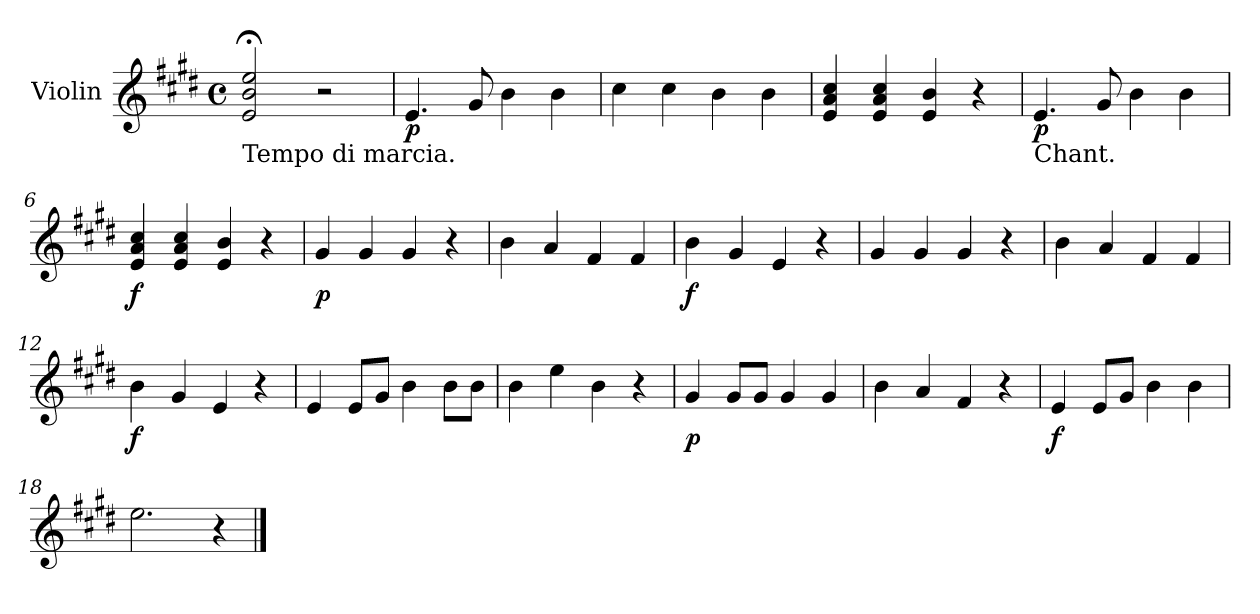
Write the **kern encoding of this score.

**kern	**dynam
*part1	*part1
*staff1	*staff1
*I"Violin	*
*I'Vln.	*
*clefG2	*
*k[f#c#g#d#]	*
*M4/4	*
*met(c)	*
=1	=1
!LO:TX:b:t=Tempo di marcia.	!
2e;</ 2b;</ 2ee;</	.
2r	.
=2	=2
!	!LO:DY:b
4.e/	p
8g#/	.
4b\	.
4b\	.
=3	=3
4cc#\	.
4cc#\	.
4b\	.
4b\	.
=4	=4
4e/ 4a/ 4cc#/	.
4e/ 4a/ 4cc#/	.
4e/ 4b/	.
4r	.
=5	=5
!LO:TX:b:t=Chant.	!
!	!LO:DY:b
4.e/	p
8g#/	.
4b\	.
4b\	.
=6	=6
!	!LO:DY:b
4e/ 4a/ 4cc#/	f
4e/ 4a/ 4cc#/	.
4e/ 4b/	.
4r	.
!!LO:LB:g=z
=7	=7
!	!LO:DY:b
4g#/	p
4g#/	.
4g#/	.
4r	.
=8	=8
4b\	.
4a/	.
4f#/	.
4f#/	.
=9	=9
!	!LO:DY:b
4b\	f
4g#/	.
4e/	.
4r	.
=10	=10
4g#/	.
4g#/	.
4g#/	.
4r	.
=11	=11
4b\	.
4a/	.
4f#/	.
4f#/	.
=12	=12
!	!LO:DY:b
4b\	f
4g#/	.
4e/	.
4r	.
!!LO:LB:g=z
=13	=13
4e/	.
8e/L	.
8g#/J	.
4b\	.
8b\L	.
8b\J	.
=14	=14
4b\	.
4ee\	.
4b\	.
4r	.
=15	=15
!	!LO:DY:b
4g#/	p
8g#/L	.
8g#/J	.
4g#/	.
4g#/	.
=16	=16
4b\	.
4a/	.
4f#/	.
4r	.
=17	=17
!	!LO:DY:b
4e/	f
8e/L	.
8g#/J	.
4b\	.
4b\	.
=18	=18
2.ee\	.
4r	.
==	==
*-	*-
